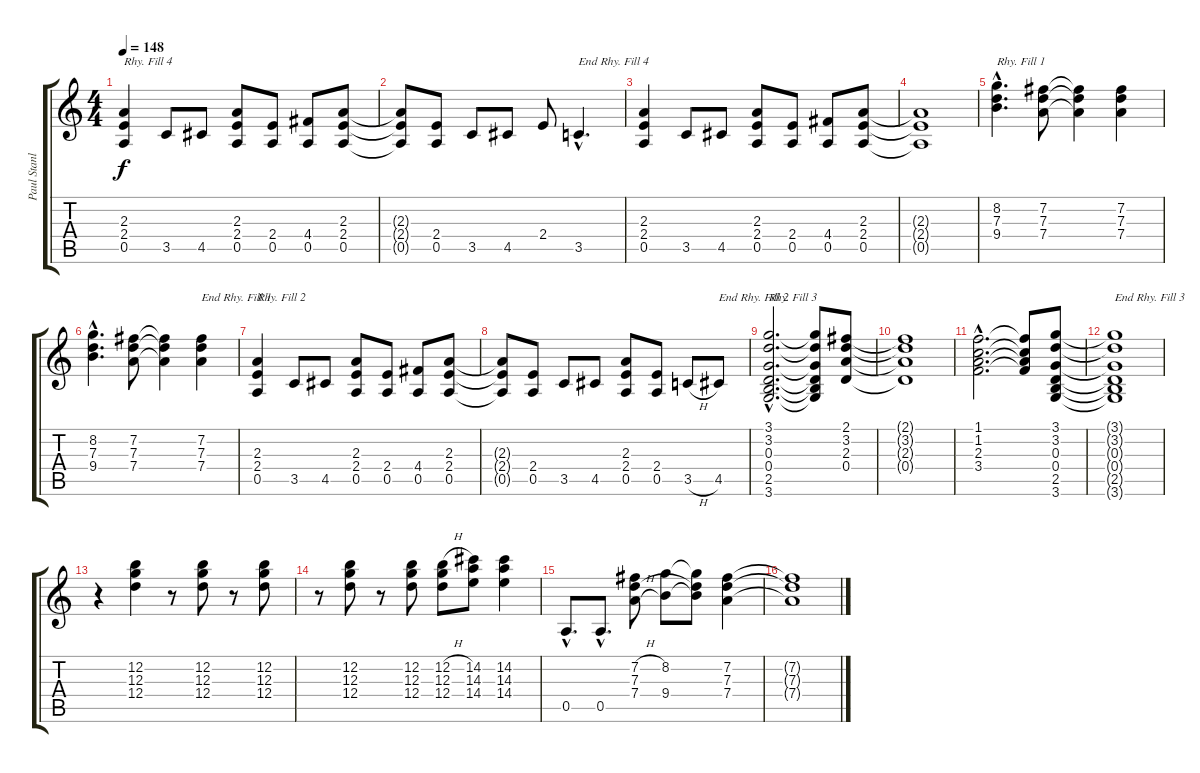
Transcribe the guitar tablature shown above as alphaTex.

\track ("Paul Stanley" "Paul Stanl") {instrument overdrivenguitar}
\staff {score tabs}
\tuning (E4 B3 G3 D3 A2 E2) {hide}
\ts (4 4)
\tempo 148
\clef g2
\ks c
(2.3 2.4 0.5).4{txt "Rhy. Fill 4" dy f} 3.5.8 4.5.8 (2.3 2.4 0.5).8 (2.4 0.5).8 (4.4 0.5).8 (2.3 2.4 0.5).8 |
(2.3{t} 2.4{t} 0.5{t}).8 (2.4 0.5).8 3.5.8 4.5.8 2.4.8 3.5{hac}.4{d txt "End Rhy. Fill 4"} |
(2.3 2.4 0.5).4 3.5.8 4.5.8 (2.3 2.4 0.5).8 (2.4 0.5).8 (4.4 0.5).8 (2.3 2.4 0.5).8 |
(2.3{t} 2.4{t} 0.5{t}).1 |
(8.2{hac} 7.3{hac} 9.4{hac}).4{d txt "Rhy. Fill 1"} (7.2 7.3 7.4).8 (7.2{t} 7.3{t} 7.4{t}).4 (7.2 7.3 7.4).4 |
(8.2{hac} 7.3{hac} 9.4{hac}).4{d} (7.2 7.3 7.4).8 (7.2{t} 7.3{t} 7.4{t}).4 (7.2 7.3 7.4).4{txt "End Rhy. Fill 1"} |
(2.3 2.4 0.5).4{txt "Rhy. Fill 2"} 3.5.8 4.5.8 (2.3 2.4 0.5).8 (2.4 0.5).8 (4.4 0.5).8 (2.3 2.4 0.5).8 |
(2.3{t} 2.4{t} 0.5{t}).8 (2.4 0.5).8 3.5.8 4.5.8 (2.3 2.4 0.5).8 (2.4 0.5).8 3.5{h}.8 4.5.8{txt "End Rhy. Fill 2"} |
(3.1{hac} 3.2{hac} 0.3{hac} 0.4{hac} 2.5{hac} 3.6{hac}).2{d txt "Rhy. Fill 3"} (3.1{t} 3.2{t} 0.3{t} 0.4{t} 2.5{t} 3.6{t}).8 (2.1 3.2 2.3 0.4).8 |
(2.1{t} 3.2{t} 2.3{t} 0.4{t}).1 |
(1.1{hac} 1.2{hac} 2.3{hac} 3.4{hac}).2{d} (1.1{t} 1.2{t} 2.3{t} 3.4{t}).8 (3.1 3.2 0.3 0.4 2.5 3.6).8 |
(3.1{t} 3.2{t} 0.3{t} 0.4{t} 2.5{t} 3.6{t}).1{txt "End Rhy. Fill 3"} |
r.4 (12.2 12.3 12.4).4 r.8 (12.2 12.3 12.4).8 r.8 (12.2 12.3 12.4).8 |
r.8 (12.2 12.3 12.4).8 r.8 (12.2 12.3 12.4).8 (12.2{h} 12.3 12.4).8 (14.2 14.3 14.4).8 (14.2 14.3 14.4).4 |
0.5{hac}.8{d} 0.5{hac}.8{d} (7.2{h} 7.3 7.4{h}).8 (8.2 9.4).8 (8.2{t} 7.3{t} 9.4{t}).8 (7.2 7.3 7.4).4 |
(7.2{t} 7.3{t} 7.4{t}).1
